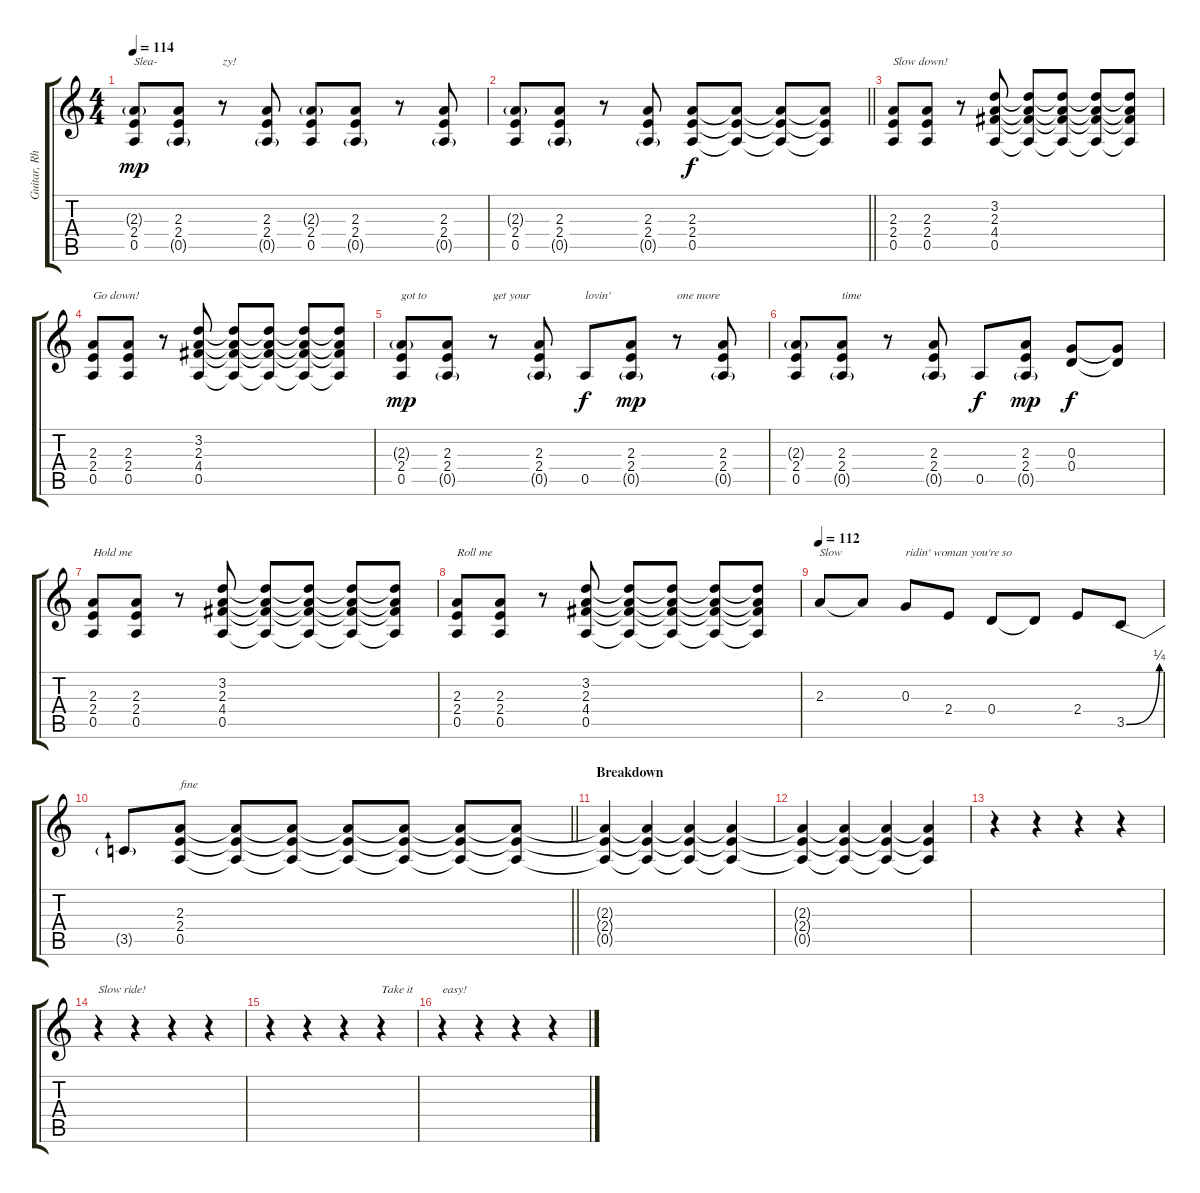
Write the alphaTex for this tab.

\track ("Guitar, Rhythm (Std)" "Guitar, Rh") {solo instrument distortionguitar}
\staff {score tabs}
\tuning (E4 B3 G3 D3 A2 E2) {hide}
\ts (4 4)
\tempo 114
\clef g2
\ks c
(2.3{g} 2.4 0.5).8{txt "Slea-" dy mp} (2.3 2.4 0.5{g}).8 r.8{txt "zy!"} (2.3 2.4 0.5{g}).8 (2.3{g} 2.4 0.5).8 (2.3 2.4 0.5{g}).8 r.8 (2.3 2.4 0.5{g}).8 |
\barLineRight lightlight
(2.3{g} 2.4 0.5).8 (2.3 2.4 0.5{g}).8 r.8 (2.3 2.4 0.5{g}).8 (2.3 2.4 0.5).8{dy f} (2.3{t} 2.4{t} 0.5{t}).8 (2.3{t} 2.4{t} 0.5{t}).8 (2.3{t} 2.4{t} 0.5{t}).8 |
(2.3 2.4 0.5).8{txt "Slow down!"} (2.3 2.4 0.5).8 r.8 (3.2 2.3 4.4 0.5).8 (3.2{t} 2.3{t} 4.4{t} 0.5{t}).8 (3.2{t} 2.3{t} 4.4{t} 0.5{t}).8 (3.2{t} 2.3{t} 4.4{t} 0.5{t}).8 (3.2{t} 2.3{t} 4.4{t} 0.5{t}).8 |
(2.3 2.4 0.5).8{txt "Go down!"} (2.3 2.4 0.5).8 r.8 (3.2 2.3 4.4 0.5).8 (3.2{t} 2.3{t} 4.4{t} 0.5{t}).8 (3.2{t} 2.3{t} 4.4{t} 0.5{t}).8 (3.2{t} 2.3{t} 4.4{t} 0.5{t}).8 (3.2{t} 2.3{t} 4.4{t} 0.5{t}).8 |
(2.3{g} 2.4 0.5).8{txt "got to" dy mp} (2.3 2.4 0.5{g}).8 r.8{txt "get your"} (2.3 2.4 0.5{g}).8 0.5.8{txt "lovin'" dy f} (2.3 2.4 0.5{g}).8{dy mp} r.8{txt "one more"} (2.3 2.4 0.5{g}).8 |
(2.3{g} 2.4 0.5).8 (2.3 2.4 0.5{g}).8{txt "time"} r.8 (2.3 2.4 0.5{g}).8 0.5.8{dy f} (2.3 2.4 0.5{g}).8{dy mp} (0.3 0.4).8{dy f} (0.3{t} 0.4{t}).8 |
(2.3 2.4 0.5).8{txt "Hold me"} (2.3 2.4 0.5).8 r.8 (3.2 2.3 4.4 0.5).8 (3.2{t} 2.3{t} 4.4{t} 0.5{t}).8 (3.2{t} 2.3{t} 4.4{t} 0.5{t}).8 (3.2{t} 2.3{t} 4.4{t} 0.5{t}).8 (3.2{t} 2.3{t} 4.4{t} 0.5{t}).8 |
(2.3 2.4 0.5).8{txt "Roll me"} (2.3 2.4 0.5).8 r.8 (3.2 2.3 4.4 0.5).8 (3.2{t} 2.3{t} 4.4{t} 0.5{t}).8 (3.2{t} 2.3{t} 4.4{t} 0.5{t}).8 (3.2{t} 2.3{t} 4.4{t} 0.5{t}).8 (3.2{t} 2.3{t} 4.4{t} 0.5{t}).8 |
\tempo 112
2.3.8{txt "Slow"} 2.3{t}.8 0.3.8{txt "ridin' woman you're so"} 2.4.8 0.4.8 0.4{t}.8 2.4.8 3.5{be (bend 0 0 60 1)}.8 |
\barLineRight lightlight
3.5{t}.8 (2.3 2.4 0.5).8{txt "fine" volume 0} (2.3{t} 2.4{t} 0.5{t}).8 (2.3{t} 2.4{t} 0.5{t}).8 (2.3{t} 2.4{t} 0.5{t}).8 (2.3{t} 2.4{t} 0.5{t}).8 (2.3{t} 2.4{t} 0.5{t}).8 (2.3{t} 2.4{t} 0.5{t}).8 |
\section ("" "Breakdown")
(2.3{t} 2.4{t} 0.5{t}).4 (2.3{t} 2.4{t} 0.5{t}).4 (2.3{t} 2.4{t} 0.5{t}).4 (2.3{t} 2.4{t} 0.5{t}).4 |
(2.3{t} 2.4{t} 0.5{t}).4 (2.3{t} 2.4{t} 0.5{t}).4 (2.3{t} 2.4{t} 0.5{t}).4 (2.3{t} 2.4{t} 0.5{t}).4 |
r.4 r.4 r.4 r.4 |
r.4{txt "Slow ride!"} r.4 r.4 r.4 |
r.4 r.4 r.4 r.4{txt "Take it"} |
r.4{txt "easy!"} r.4 r.4 r.4
